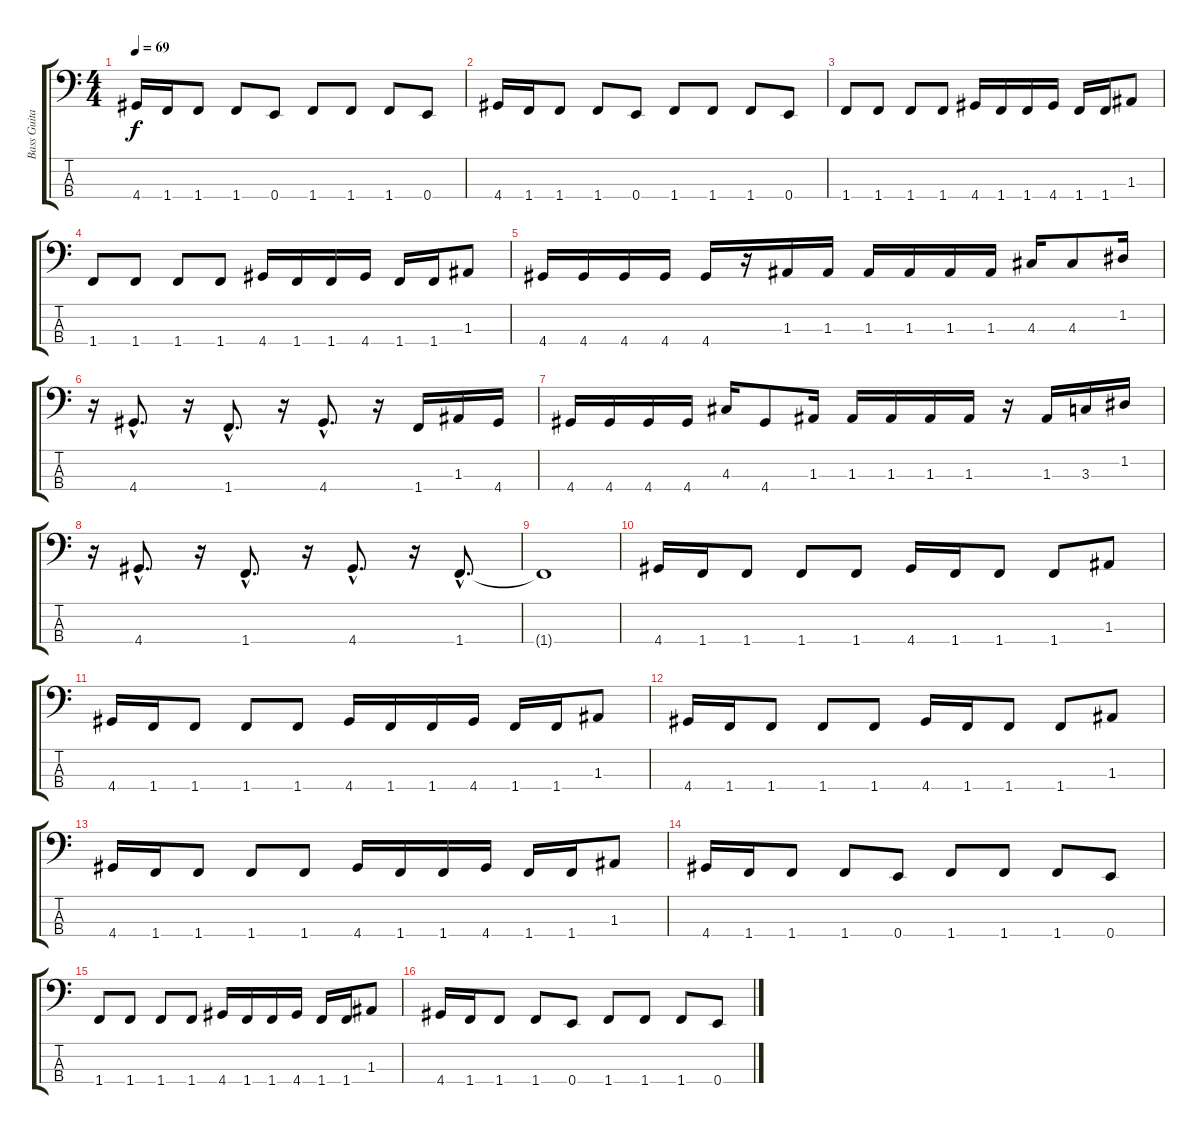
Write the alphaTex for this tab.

\track ("Bass Guitar" "Bass Guita") {instrument electricbassfinger}
\staff {score tabs}
\tuning (G2 D2 A1 E1) {hide}
\ts (4 4)
\tempo 69
\clef f4
\ks c
4.4.16{dy f} 1.4.16 1.4.8 1.4.8 0.4.8 1.4.8 1.4.8 1.4.8 0.4.8 |
4.4.16 1.4.16 1.4.8 1.4.8 0.4.8 1.4.8 1.4.8 1.4.8 0.4.8 |
1.4.8 1.4.8 1.4.8 1.4.8 4.4.16 1.4.16 1.4.16 4.4.16 1.4.16 1.4.16 1.3.8 |
1.4.8 1.4.8 1.4.8 1.4.8 4.4.16 1.4.16 1.4.16 4.4.16 1.4.16 1.4.16 1.3.8 |
4.4.16 4.4.16 4.4.16 4.4.16 4.4.16 r.16 1.3.16 1.3.16 1.3.16 1.3.16 1.3.16 1.3.16 4.3.16 4.3.8 1.2.16 |
r.16 4.4{hac}.8{d} r.16 1.4{hac}.8{d} r.16 4.4{hac}.8{d} r.16 1.4.16 1.3.16 4.4.16 |
4.4.16 4.4.16 4.4.16 4.4.16 4.3.16 4.4.8 1.3.16 1.3.16 1.3.16 1.3.16 1.3.16 r.16 1.3.16 3.3.16 1.2.16 |
r.16 4.4{hac}.8{d} r.16 1.4{hac}.8{d} r.16 4.4{hac}.8{d} r.16 1.4{hac}.8{d} |
1.4{t}.1 |
4.4.16 1.4.16 1.4.8 1.4.8 1.4.8 4.4.16 1.4.16 1.4.8 1.4.8 1.3.8 |
4.4.16 1.4.16 1.4.8 1.4.8 1.4.8 4.4.16 1.4.16 1.4.16 4.4.16 1.4.16 1.4.16 1.3.8 |
4.4.16 1.4.16 1.4.8 1.4.8 1.4.8 4.4.16 1.4.16 1.4.8 1.4.8 1.3.8 |
4.4.16 1.4.16 1.4.8 1.4.8 1.4.8 4.4.16 1.4.16 1.4.16 4.4.16 1.4.16 1.4.16 1.3.8 |
4.4.16 1.4.16 1.4.8 1.4.8 0.4.8 1.4.8 1.4.8 1.4.8 0.4.8 |
1.4.8 1.4.8 1.4.8 1.4.8 4.4.16 1.4.16 1.4.16 4.4.16 1.4.16 1.4.16 1.3.8 |
4.4.16 1.4.16 1.4.8 1.4.8 0.4.8 1.4.8 1.4.8 1.4.8 0.4.8
